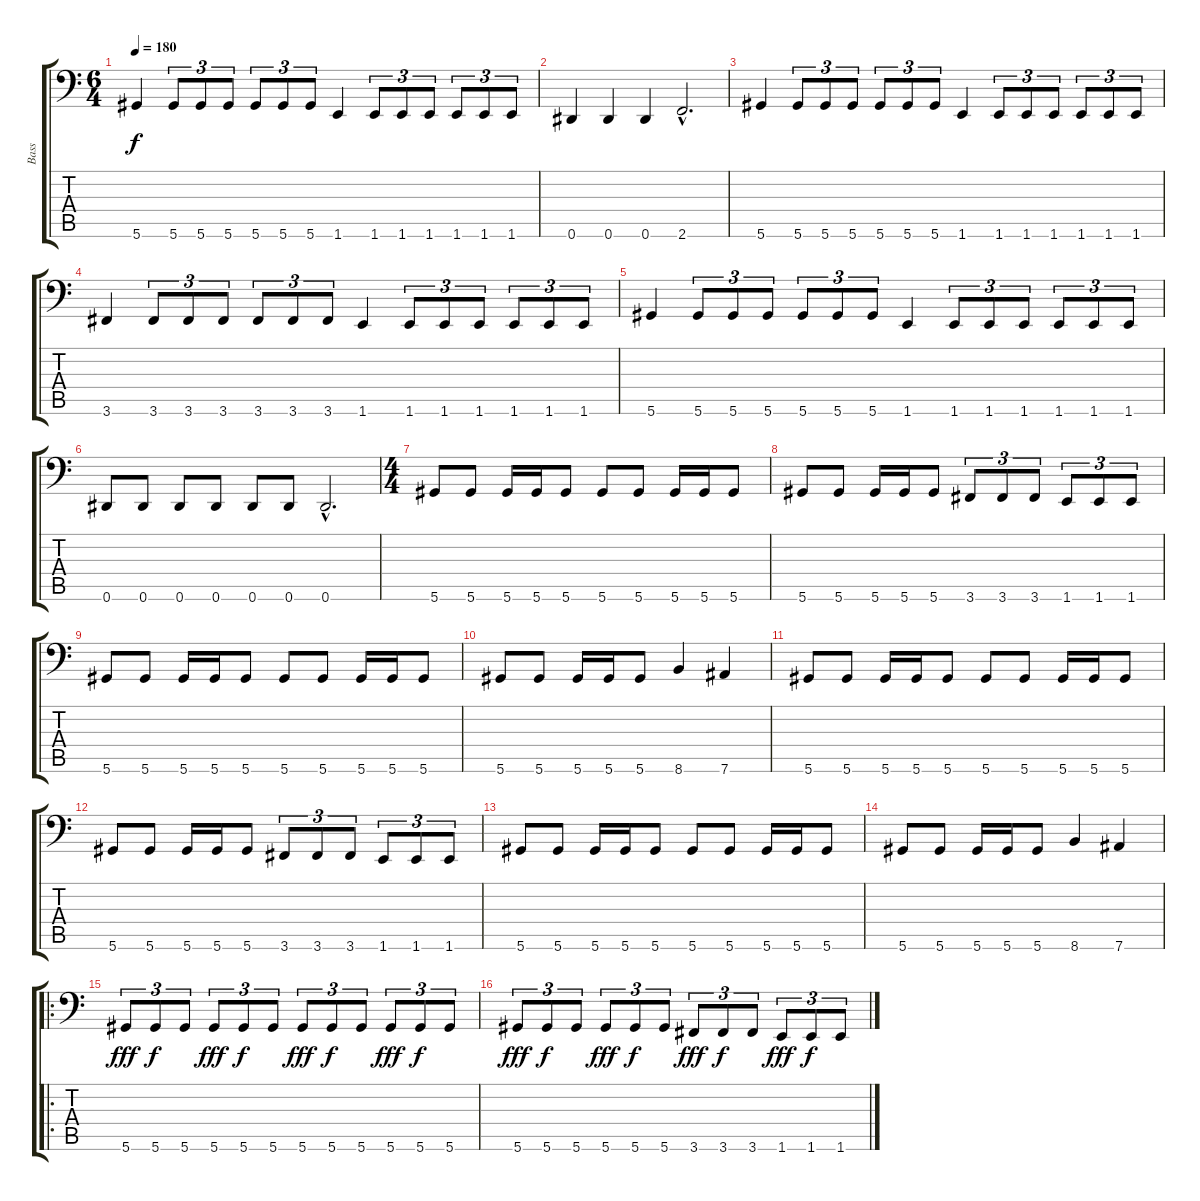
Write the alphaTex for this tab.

\track ("Bass" "Bass") {instrument slapbass1}
\staff {score tabs}
\tuning (Eb3 Bb2 Gb2 Db2 Ab1 Eb1) {hide}
\ts (6 4)
\tempo 180
\clef f4
\ks c
5.6.4{dy f} 5.6.8{tu (3 2)} 5.6.8{tu (3 2)} 5.6.8{tu (3 2)} 5.6.8{tu (3 2)} 5.6.8{tu (3 2)} 5.6.8{tu (3 2)} 1.6.4 1.6.8{tu (3 2)} 1.6.8{tu (3 2)} 1.6.8{tu (3 2)} 1.6.8{tu (3 2)} 1.6.8{tu (3 2)} 1.6.8{tu (3 2)} |
0.6.4 0.6.4 0.6.4 2.6{hac}.2{d} |
5.6.4 5.6.8{tu (3 2)} 5.6.8{tu (3 2)} 5.6.8{tu (3 2)} 5.6.8{tu (3 2)} 5.6.8{tu (3 2)} 5.6.8{tu (3 2)} 1.6.4 1.6.8{tu (3 2)} 1.6.8{tu (3 2)} 1.6.8{tu (3 2)} 1.6.8{tu (3 2)} 1.6.8{tu (3 2)} 1.6.8{tu (3 2)} |
3.6.4 3.6.8{tu (3 2)} 3.6.8{tu (3 2)} 3.6.8{tu (3 2)} 3.6.8{tu (3 2)} 3.6.8{tu (3 2)} 3.6.8{tu (3 2)} 1.6.4 1.6.8{tu (3 2)} 1.6.8{tu (3 2)} 1.6.8{tu (3 2)} 1.6.8{tu (3 2)} 1.6.8{tu (3 2)} 1.6.8{tu (3 2)} |
5.6.4 5.6.8{tu (3 2)} 5.6.8{tu (3 2)} 5.6.8{tu (3 2)} 5.6.8{tu (3 2)} 5.6.8{tu (3 2)} 5.6.8{tu (3 2)} 1.6.4 1.6.8{tu (3 2)} 1.6.8{tu (3 2)} 1.6.8{tu (3 2)} 1.6.8{tu (3 2)} 1.6.8{tu (3 2)} 1.6.8{tu (3 2)} |
0.6.8 0.6.8 0.6.8 0.6.8 0.6.8 0.6.8 0.6{hac}.2{d} |
\ts (4 4)
5.6.8 5.6.8 5.6.16 5.6.16 5.6.8 5.6.8 5.6.8 5.6.16 5.6.16 5.6.8 |
5.6.8 5.6.8 5.6.16 5.6.16 5.6.8 3.6.8{tu (3 2)} 3.6.8{tu (3 2)} 3.6.8{tu (3 2)} 1.6.8{tu (3 2)} 1.6.8{tu (3 2)} 1.6.8{tu (3 2)} |
5.6.8 5.6.8 5.6.16 5.6.16 5.6.8 5.6.8 5.6.8 5.6.16 5.6.16 5.6.8 |
5.6.8 5.6.8 5.6.16 5.6.16 5.6.8 8.6.4 7.6.4 |
5.6.8 5.6.8 5.6.16 5.6.16 5.6.8 5.6.8 5.6.8 5.6.16 5.6.16 5.6.8 |
5.6.8 5.6.8 5.6.16 5.6.16 5.6.8 3.6.8{tu (3 2)} 3.6.8{tu (3 2)} 3.6.8{tu (3 2)} 1.6.8{tu (3 2)} 1.6.8{tu (3 2)} 1.6.8{tu (3 2)} |
5.6.8 5.6.8 5.6.16 5.6.16 5.6.8 5.6.8 5.6.8 5.6.16 5.6.16 5.6.8 |
5.6.8 5.6.8 5.6.16 5.6.16 5.6.8 8.6.4 7.6.4 |
\ro
5.6.8{tu (3 2) dy fff} 5.6.8{tu (3 2) dy f} 5.6.8{tu (3 2)} 5.6.8{tu (3 2) dy fff} 5.6.8{tu (3 2) dy f} 5.6.8{tu (3 2)} 5.6.8{tu (3 2) dy fff} 5.6.8{tu (3 2) dy f} 5.6.8{tu (3 2)} 5.6.8{tu (3 2) dy fff} 5.6.8{tu (3 2) dy f} 5.6.8{tu (3 2)} |
5.6.8{tu (3 2) dy fff} 5.6.8{tu (3 2) dy f} 5.6.8{tu (3 2)} 5.6.8{tu (3 2) dy fff} 5.6.8{tu (3 2) dy f} 5.6.8{tu (3 2)} 3.6.8{tu (3 2) dy fff} 3.6.8{tu (3 2) dy f} 3.6.8{tu (3 2)} 1.6.8{tu (3 2) dy fff} 1.6.8{tu (3 2) dy f} 1.6.8{tu (3 2)}
